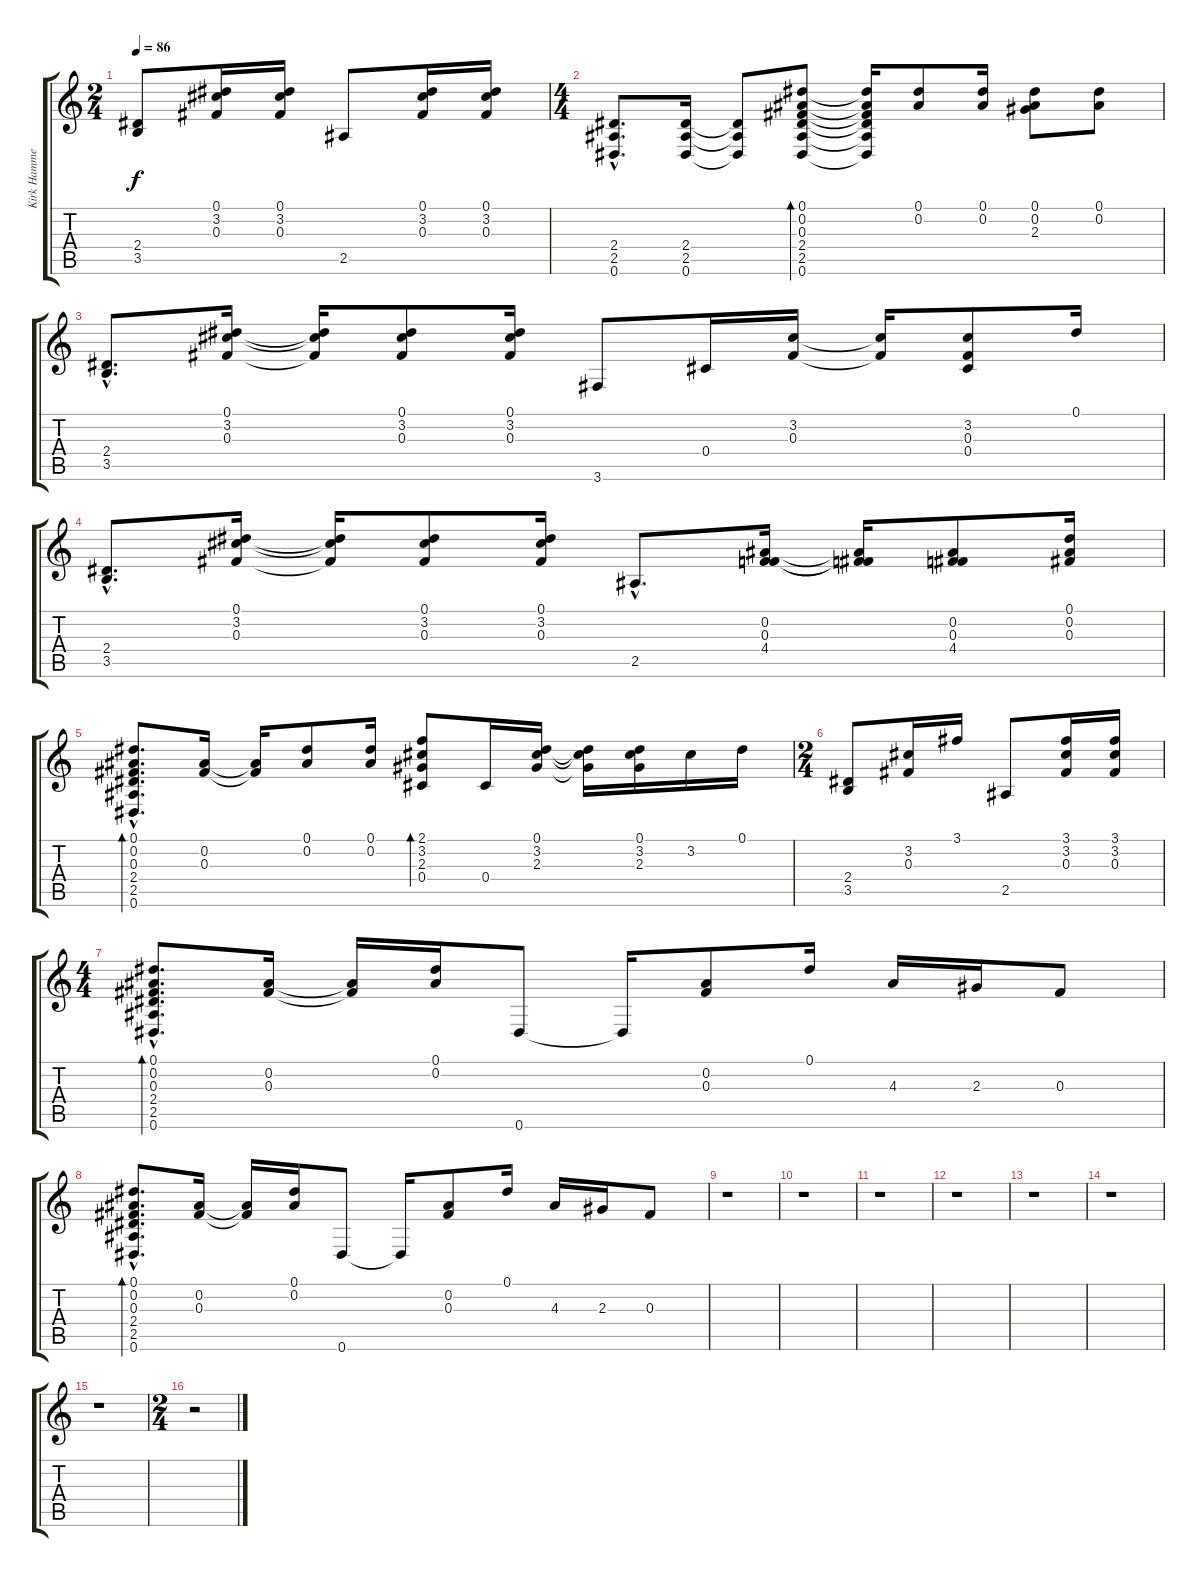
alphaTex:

\track ("Kirk Hammett (clean)" "Kirk Hamme") {instrument electricguitarclean}
\staff {score tabs}
\tuning (Eb4 Bb3 Gb3 Db3 Ab2 Eb2) {hide}
\ts (2 4)
\tempo 86
\clef g2
\ks c
(2.4 3.5).8{dy f} (0.1 3.2 0.3).16 (0.1 3.2 0.3).16 2.5.8 (0.1 3.2 0.3).16 (0.1 3.2 0.3).16 |
\ts (4 4)
(2.4{hac} 2.5{hac} 0.6{hac}).8{d} (2.4 2.5 0.6).16 (2.4{t} 2.5{t} 0.6{t}).8 (0.1 0.2 0.3 2.4 2.5 0.6).8{bd 60} (0.1{t} 0.2{t} 0.3{t} 2.4{t} 2.5{t} 0.6{t}).16 (0.1 0.2).8 (0.1 0.2).16 (0.1 0.2 2.3).8 (0.1 0.2).8 |
(2.4{hac} 3.5{hac}).8{d} (0.1 3.2 0.3).16 (0.1{t} 3.2{t} 0.3{t}).16 (0.1 3.2 0.3).8 (0.1 3.2 0.3).16 3.6.8 0.4.16 (3.2 0.3).16 (3.2{t} 0.3{t}).16 (3.2 0.3 0.4).8 0.1.16 |
(2.4{hac} 3.5{hac}).8{d} (0.1 3.2 0.3).16 (0.1{t} 3.2{t} 0.3{t}).16 (0.1 3.2 0.3).8 (0.1 3.2 0.3).16 2.5{hac}.8{d} (0.2 0.3 4.4).16 (0.2{t} 0.3{t} 4.4{t}).16 (0.2 0.3 4.4).8 (0.1 0.2 0.3).16 |
(0.1{hac} 0.2{hac} 0.3{hac} 2.4{hac} 2.5{hac} 0.6{hac}).8{d bd 60} (0.2 0.3).16 (0.2{t} 0.3{t}).16 (0.1 0.2).8 (0.1 0.2).16 (2.1 3.2 2.3 0.4).8{bd 60} 0.4.16 (0.1 3.2 2.3).16 (0.1{t} 3.2{t} 2.3{t}).16 (0.1 3.2 2.3).16 3.2.16 0.1.16 |
\ts (2 4)
(2.4 3.5).8 (3.2 0.3).16 3.1.16 2.5.8 (3.1 3.2 0.3).16 (3.1 3.2 0.3).16 |
\ts (4 4)
(0.1{hac} 0.2{hac} 0.3{hac} 2.4{hac} 2.5{hac} 0.6{hac}).8{d bd 60} (0.2 0.3).16 (0.2{t} 0.3{t}).16 (0.1 0.2).16 0.6.8 0.6{t}.16 (0.2 0.3).8 0.1.16 4.3.16 2.3.16 0.3.8 |
(0.1{hac} 0.2{hac} 0.3{hac} 2.4{hac} 2.5{hac} 0.6{hac}).8{d bd 60} (0.2 0.3).16 (0.2{t} 0.3{t}).16 (0.1 0.2).16 0.6.8 0.6{t}.16 (0.2 0.3).8 0.1.16 4.3.16 2.3.16 0.3.8 |
r.1 |
r.1 |
r.1 |
r.1 |
r.1 |
r.1 |
r.1 |
\ts (2 4)
r.2
